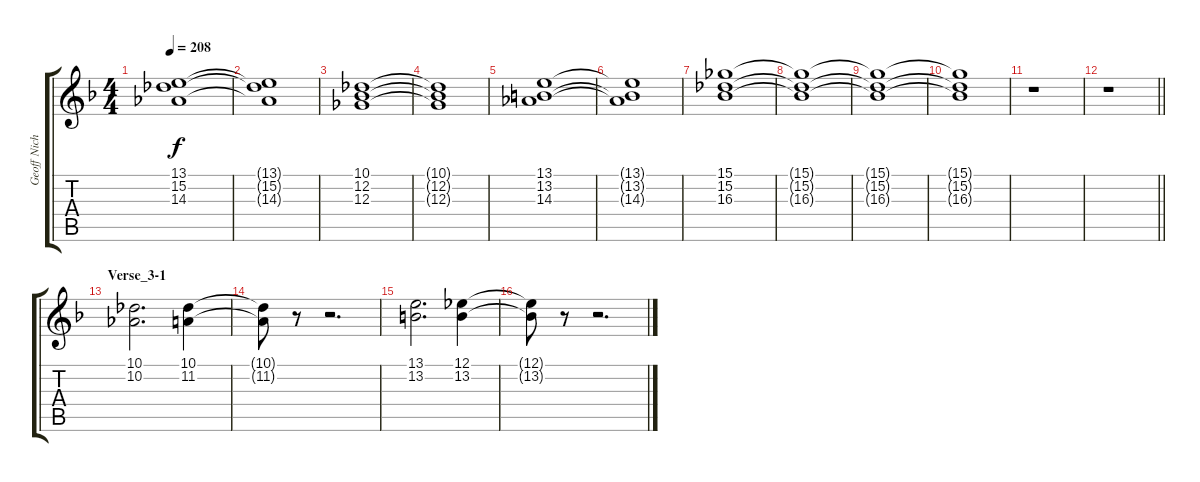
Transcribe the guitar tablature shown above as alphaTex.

\track ("Geoff Nichols" "Geoff Nich") {instrument stringensemble1}
\staff {score tabs}
\tuning (Eb4 Bb3 Gb3 Db3 Ab2 Eb2) {hide}
\ts (4 4)
\tempo 208
\clef g2
\ks f
(13.1 15.2 14.3).1{dy f} |
(13.1{t} 15.2{t} 14.3{t}).1 |
(10.1 12.2 12.3).1 |
(10.1{t} 12.2{t} 12.3{t}).1 |
(13.1 13.2 14.3).1 |
(13.1{t} 13.2{t} 14.3{t}).1 |
(15.1 15.2 16.3).1 |
(15.1{t} 15.2{t} 16.3{t}).1 |
(15.1{t} 15.2{t} 16.3{t}).1 |
(15.1{t} 15.2{t} 16.3{t}).1 |
r.1 |
\barLineRight lightlight
r.1 |
\section ("" "Verse_3-1")
(10.1 10.2).2{d volume 6} (10.1 11.2).4 |
(10.1{t} 11.2{t}).8 r.8 r.2{d} |
(13.1 13.2).2{d} (12.1 13.2).4 |
(12.1{t} 13.2{t}).8 r.8 r.2{d}
